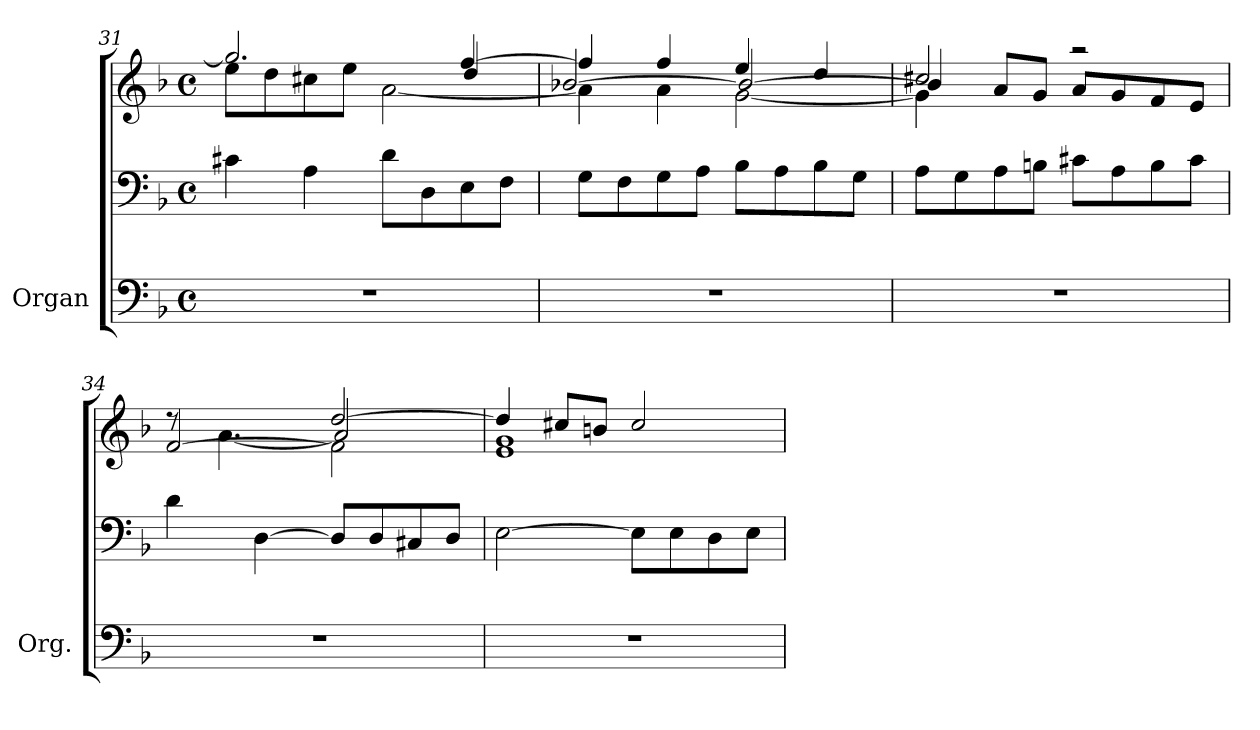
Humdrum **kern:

**kern	**kern	**kern
*part1	*part1	*part1
*staff3	*staff2	*staff1
*I"Organ	*	*
*I'Org.	*	*
!!LO:LB:g=z
*clefF4	*clefF4	*clefG2
*k[b-]	*k[b-]	*k[b-]
*M4/4	*M4/4	*M4/4
*met(c)	*met(c)	*met(c)
=31	=31	=31
*	*	*^
*	*	*	*^
1r	4c#X\	2.gg/]	8ee\L	2ryy
.	.	.	8dd\	.
.	4A\	.	8cc#X\	.
.	.	.	8ee\J	.
.	8d\L	.	[2a\	4ryy
.	8D\	.	.	.
.	8E\	[4ff/	.	4dd/
.	8F\J	.	.	.
=32	=32	=32	=32	=32
1r	8G\L	4ff/]	4a\]	[2b-X/
.	8F\	.	.	.
.	8G\	4ff/	4a\	.
.	8A\J	.	.	.
.	8B-\L	4ee/	[2g\	2b-/_
.	8A\	.	.	.
.	8B-\	4dd/	.	.
.	8G\J	.	.	.
=33	=33	=33	=33	=33
1r	8A\L	2cc#X/	4g\]	4b-/]
.	8G\	.	.	.
.	8A\	.	4ryy	8a/L
.	8Bn\J	.	.	8g/J
.	8c#X\L	2raa	2ryy	8a/L
.	8A\	.	.	8g/
.	8B\	.	.	8f/
.	8c#\J	.	.	8e/J
=34	=34	=34	=34	=34
1r	4d\	8rdd	8ryy	[2f/
.	.	8a/Lyy	[4.a\	.
.	[4D\	8bn/	.	.
.	.	8cc#X/J	.	.
.	8D/L]	[2dd/	2f\]	2a/]
.	8D/	.	.	.
.	8C#X/	.	.	.
.	8D/J	.	.	.
=35	=35	=35	=35	=35
1r	[2E\	4dd/]	1e	1g
.	.	8cc#X/L	.	.
.	.	8bn/J	.	.
.	8E\L]	2cc#/	.	.
.	8E\	.	.	.
.	8D\	.	.	.
.	8E\J	.	.	.
*	*	*v	*v	*v
=	=	=
*-	*-	*-
